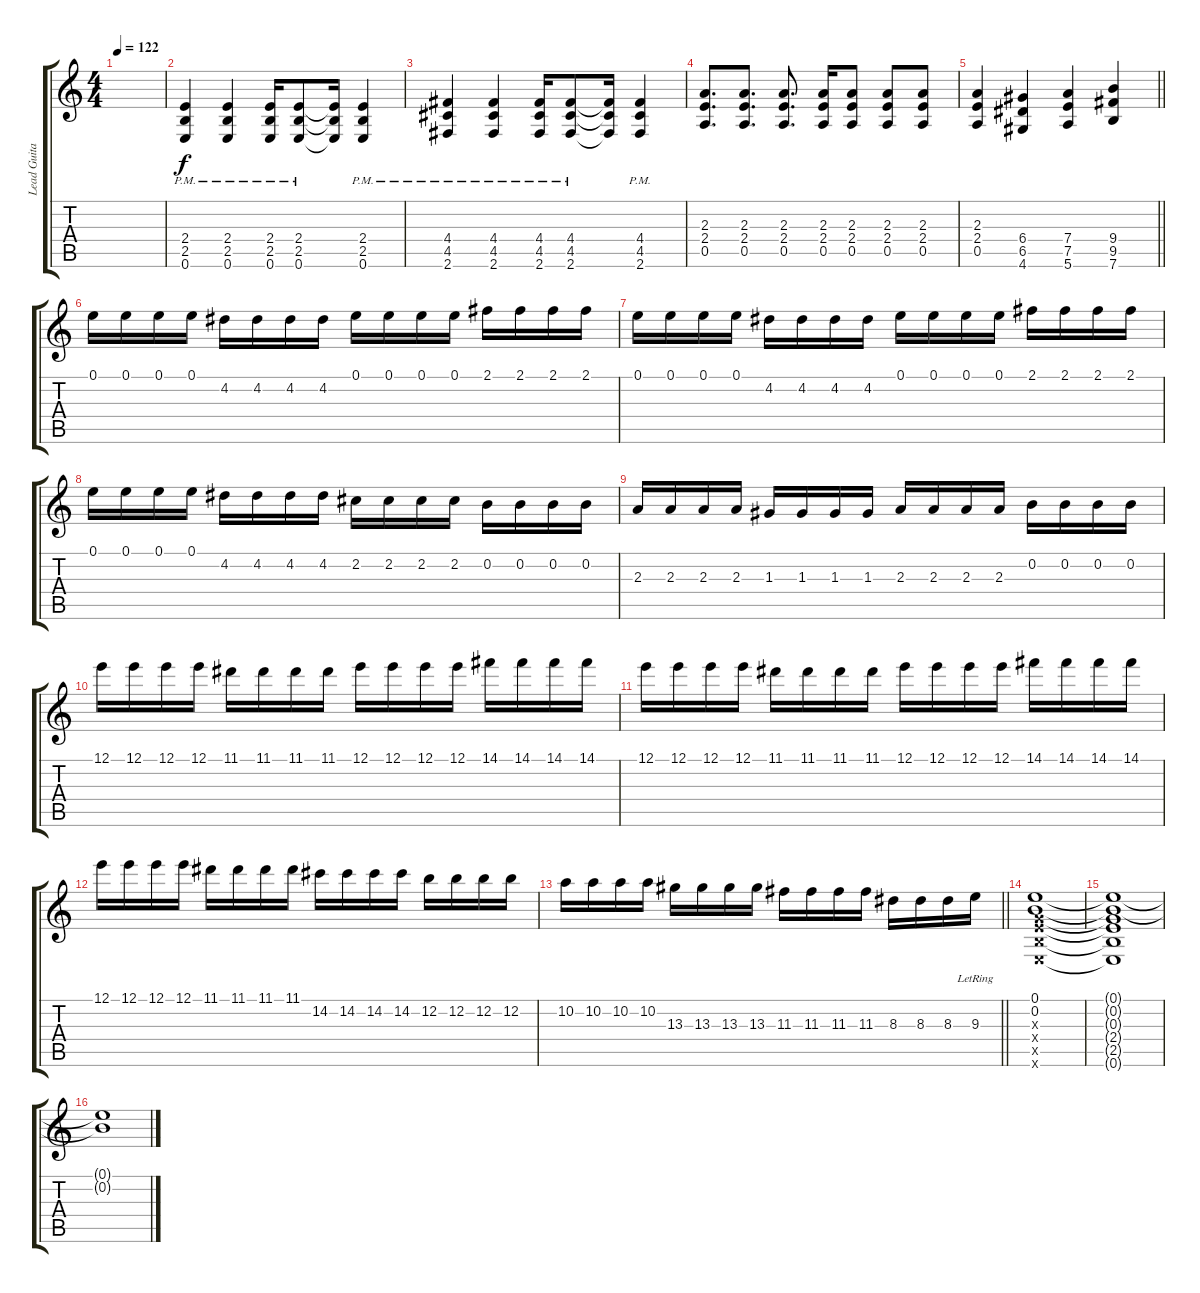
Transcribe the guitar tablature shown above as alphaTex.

\track ("Lead Guitar" "Lead Guita") {instrument distortionguitar}
\staff {score tabs}
\tuning (E4 B3 G3 D3 A2 E2) {hide}
\ts (4 4)
\tempo 122
\clef g2
\ks c
|
(2.4{pm} 2.5{pm} 0.6{pm}).4 (2.4{pm} 2.5{pm} 0.6{pm}).4 (2.4{pm} 2.5{pm} 0.6{pm}).16 (2.4{pm} 2.5{pm} 0.6{pm}).8 (2.4{t} 2.5{t} 0.6{t}).16 (2.4{pm} 2.5{pm} 0.6{pm}).4 |
(4.4{pm} 4.5{pm} 2.6{pm}).4 (4.4{pm} 4.5{pm} 2.6{pm}).4 (4.4{pm} 4.5{pm} 2.6{pm}).16 (4.4{pm} 4.5{pm} 2.6{pm}).8 (4.4{t} 4.5{t} 2.6{t}).16 (4.4{pm} 4.5{pm} 2.6{pm}).4 |
(2.3 2.4 0.5).8{d} (2.3 2.4 0.5).8{d} (2.3 2.4 0.5).8{d} (2.3 2.4 0.5).16 (2.3 2.4 0.5).8 (2.3 2.4 0.5).8 (2.3 2.4 0.5).8 |
\barLineRight lightlight
(2.3 2.4 0.5).4 (6.4 6.5 4.6).4 (7.4 7.5 5.6).4 (9.4 9.5 7.6).4 |
0.1.16 0.1.16 0.1.16 0.1.16 4.2.16 4.2.16 4.2.16 4.2.16 0.1.16 0.1.16 0.1.16 0.1.16 2.1.16 2.1.16 2.1.16 2.1.16 |
0.1.16 0.1.16 0.1.16 0.1.16 4.2.16 4.2.16 4.2.16 4.2.16 0.1.16 0.1.16 0.1.16 0.1.16 2.1.16 2.1.16 2.1.16 2.1.16 |
0.1.16 0.1.16 0.1.16 0.1.16 4.2.16 4.2.16 4.2.16 4.2.16 2.2.16 2.2.16 2.2.16 2.2.16 0.2.16 0.2.16 0.2.16 0.2.16 |
2.3.16 2.3.16 2.3.16 2.3.16 1.3.16 1.3.16 1.3.16 1.3.16 2.3.16 2.3.16 2.3.16 2.3.16 0.2.16 0.2.16 0.2.16 0.2.16 |
12.1.16 12.1.16 12.1.16 12.1.16 11.1.16 11.1.16 11.1.16 11.1.16 12.1.16 12.1.16 12.1.16 12.1.16 14.1.16 14.1.16 14.1.16 14.1.16 |
12.1.16 12.1.16 12.1.16 12.1.16 11.1.16 11.1.16 11.1.16 11.1.16 12.1.16 12.1.16 12.1.16 12.1.16 14.1.16 14.1.16 14.1.16 14.1.16 |
12.1.16 12.1.16 12.1.16 12.1.16 11.1.16 11.1.16 11.1.16 11.1.16 14.2.16 14.2.16 14.2.16 14.2.16 12.2.16 12.2.16 12.2.16 12.2.16 |
\barLineRight lightlight
10.2.16 10.2.16 10.2.16 10.2.16 13.3.16 13.3.16 13.3.16 13.3.16 11.3.16 11.3.16 11.3.16 11.3.16 8.3.16 8.3.16 8.3.16 9.3{lr}.16 |
(0.1 0.2 0.3{x} 2.4{x} 2.5{x} 0.6{x}).1 |
(0.1{t} 0.2{t} 0.3{t} 2.4{t} 2.5{t} 0.6{t}).1 |
(0.1{t} 0.2{t}).1
